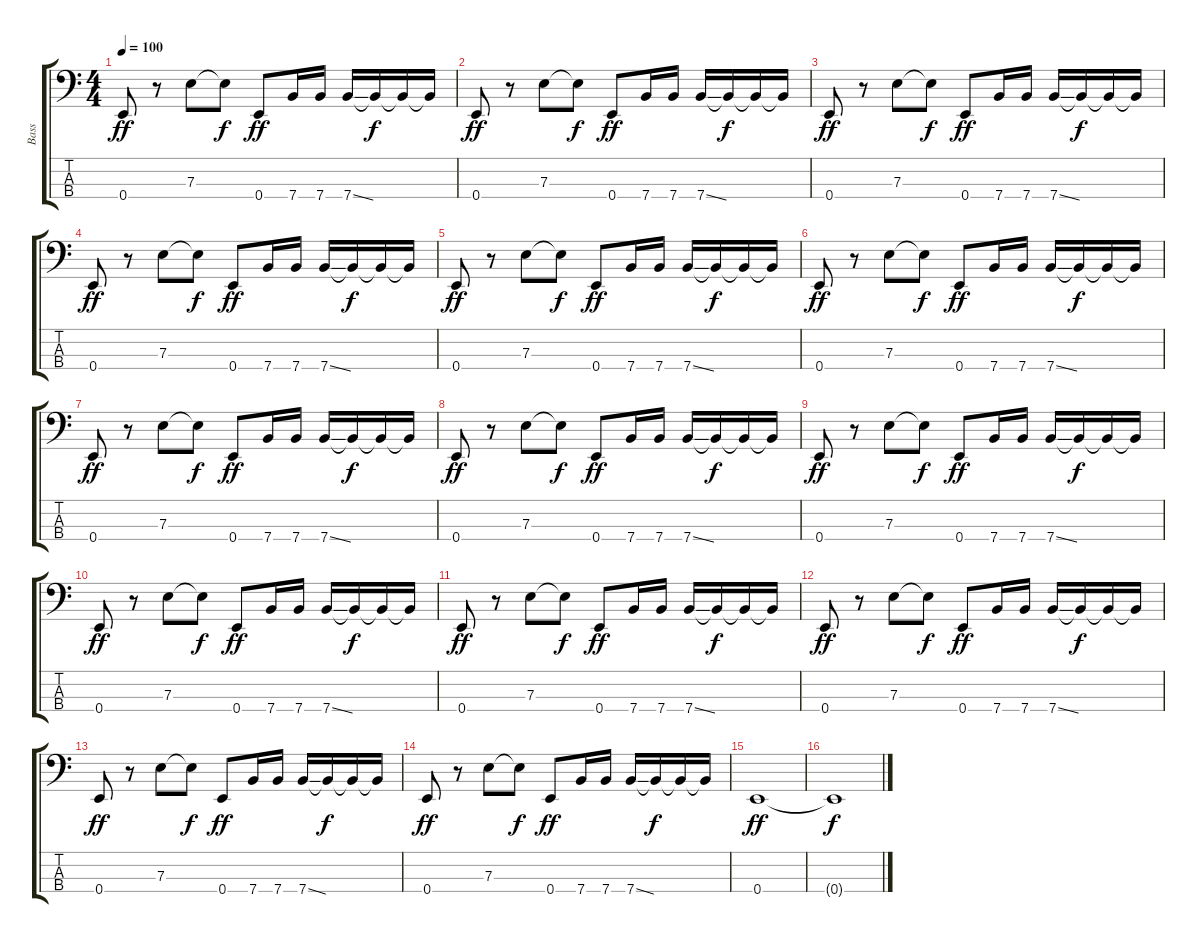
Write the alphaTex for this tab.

\track ("Bass" "Bass") {instrument electricbasspick}
\staff {score tabs}
\tuning (G2 D2 A1 E1) {hide}
\ts (4 4)
\tempo 100
\clef f4
\ks c
0.4.8{dy ff} r.8 7.3.8 7.3{t}.8{dy f} 0.4.8{dy ff} 7.4.16 7.4.16 7.4{ss}.16 7.4{t}.16{dy f} 7.4{t}.16 7.4{t}.16 |
0.4.8{dy ff} r.8 7.3.8 7.3{t}.8{dy f} 0.4.8{dy ff} 7.4.16 7.4.16 7.4{ss}.16 7.4{t}.16{dy f} 7.4{t}.16 7.4{t}.16 |
0.4.8{dy ff} r.8 7.3.8 7.3{t}.8{dy f} 0.4.8{dy ff} 7.4.16 7.4.16 7.4{ss}.16 7.4{t}.16{dy f} 7.4{t}.16 7.4{t}.16 |
0.4.8{dy ff} r.8 7.3.8 7.3{t}.8{dy f} 0.4.8{dy ff} 7.4.16 7.4.16 7.4{ss}.16 7.4{t}.16{dy f} 7.4{t}.16 7.4{t}.16 |
0.4.8{dy ff} r.8 7.3.8 7.3{t}.8{dy f} 0.4.8{dy ff} 7.4.16 7.4.16 7.4{ss}.16 7.4{t}.16{dy f} 7.4{t}.16 7.4{t}.16 |
0.4.8{dy ff} r.8 7.3.8 7.3{t}.8{dy f} 0.4.8{dy ff} 7.4.16 7.4.16 7.4{ss}.16 7.4{t}.16{dy f} 7.4{t}.16 7.4{t}.16 |
0.4.8{dy ff} r.8 7.3.8 7.3{t}.8{dy f} 0.4.8{dy ff} 7.4.16 7.4.16 7.4{ss}.16 7.4{t}.16{dy f} 7.4{t}.16 7.4{t}.16 |
0.4.8{dy ff} r.8 7.3.8 7.3{t}.8{dy f} 0.4.8{dy ff} 7.4.16 7.4.16 7.4{ss}.16 7.4{t}.16{dy f} 7.4{t}.16 7.4{t}.16 |
0.4.8{dy ff} r.8 7.3.8 7.3{t}.8{dy f} 0.4.8{dy ff} 7.4.16 7.4.16 7.4{ss}.16 7.4{t}.16{dy f} 7.4{t}.16 7.4{t}.16 |
0.4.8{dy ff} r.8 7.3.8 7.3{t}.8{dy f} 0.4.8{dy ff} 7.4.16 7.4.16 7.4{ss}.16 7.4{t}.16{dy f} 7.4{t}.16 7.4{t}.16 |
0.4.8{dy ff} r.8 7.3.8 7.3{t}.8{dy f} 0.4.8{dy ff} 7.4.16 7.4.16 7.4{ss}.16 7.4{t}.16{dy f} 7.4{t}.16 7.4{t}.16 |
0.4.8{dy ff} r.8 7.3.8 7.3{t}.8{dy f} 0.4.8{dy ff} 7.4.16 7.4.16 7.4{ss}.16 7.4{t}.16{dy f} 7.4{t}.16 7.4{t}.16 |
0.4.8{dy ff} r.8 7.3.8 7.3{t}.8{dy f} 0.4.8{dy ff} 7.4.16 7.4.16 7.4{ss}.16 7.4{t}.16{dy f} 7.4{t}.16 7.4{t}.16 |
0.4.8{dy ff} r.8 7.3.8 7.3{t}.8{dy f} 0.4.8{dy ff} 7.4.16 7.4.16 7.4{ss}.16 7.4{t}.16{dy f} 7.4{t}.16 7.4{t}.16 |
0.4.1{dy ff} |
0.4{t}.1{dy f}
